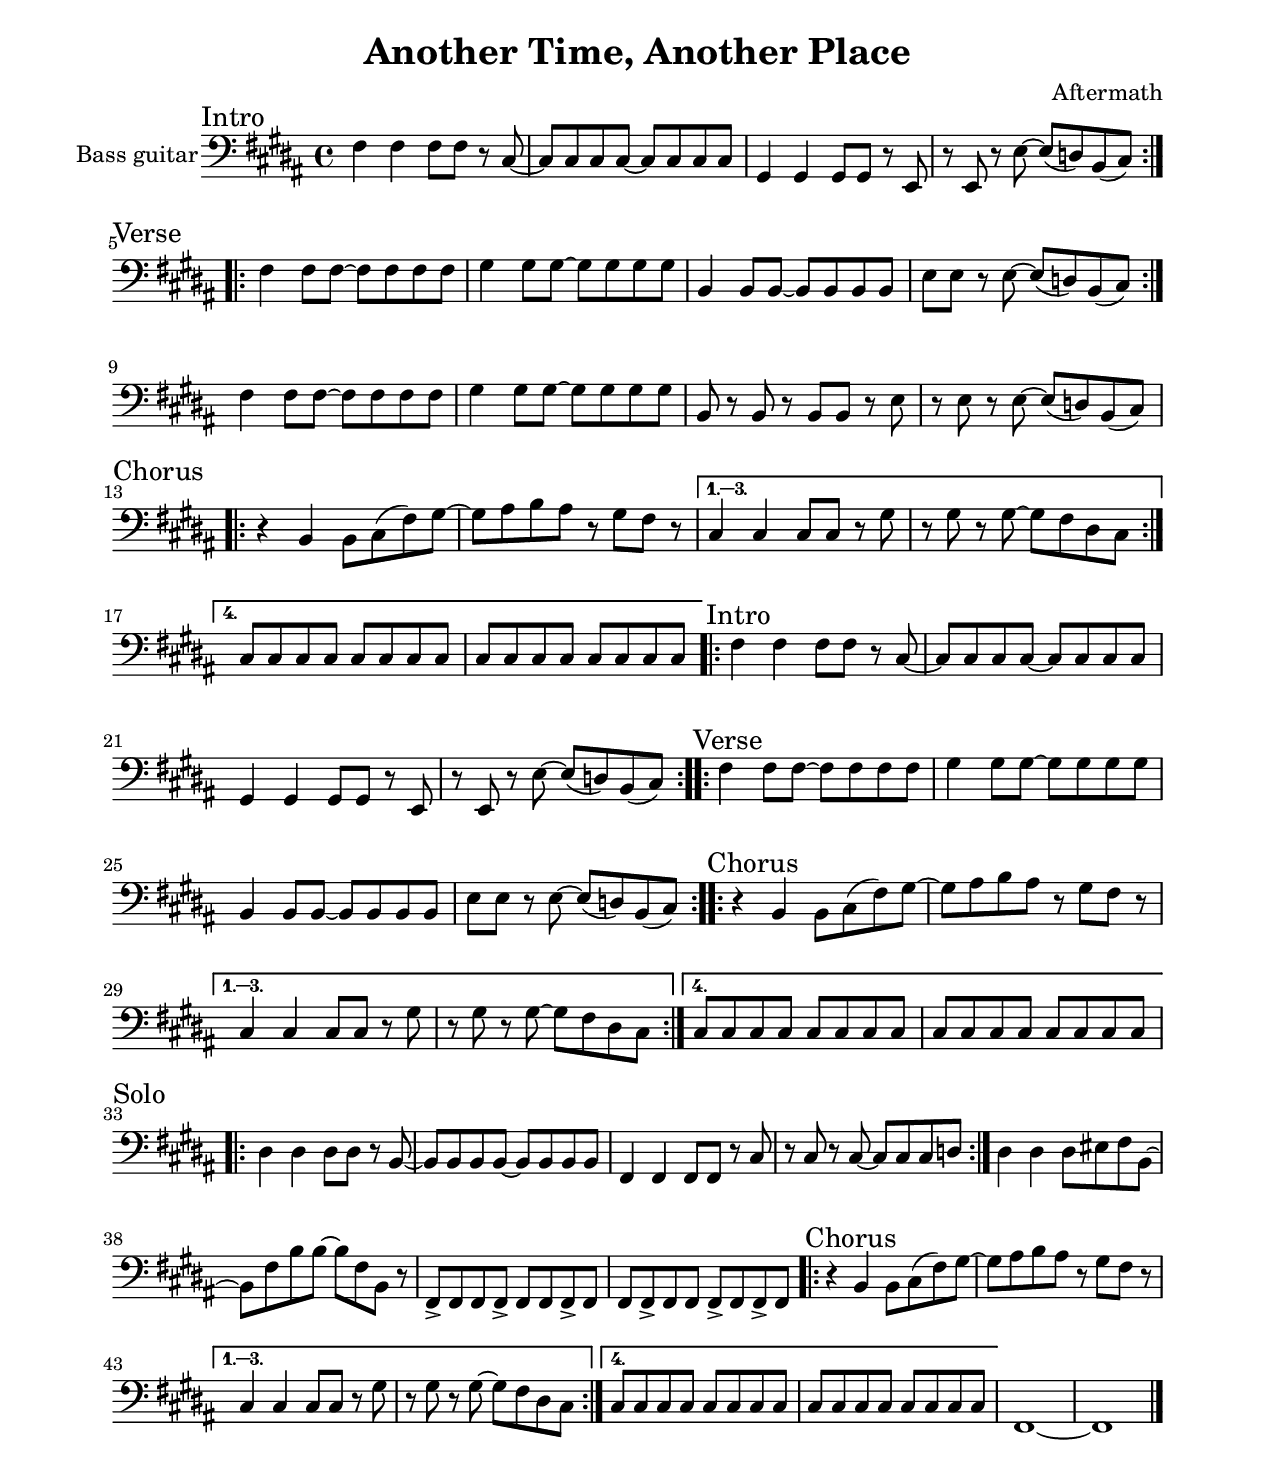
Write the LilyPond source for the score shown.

\version "2.24.0"

\include "settings.ily"

\header {
  title = "Another Time, Another Place"
  composer = "Aftermath"
}

music = \relative c {
  \clef "bass"
  \key b \major
  \time 4/4

  \sectionLabel "Intro"

  \repeat volta 2 {
    fs4 fs fs8 fs r cs ~ |
    cs cs cs cs ~ cs cs cs cs |
    gs4 gs gs8 gs r e |
    r e r e' ~ e ( d ) b ( cs )
  }

  \sectionLabel "Verse"

  \repeat volta 2 {
    fs4 fs8 fs ~ fs fs fs fs |
    gs4 gs8 gs ~ gs gs gs gs |
    b,4 b8 b ~ b b b b |
    e e r e ~ e ( d ) b ( cs )
  }

  fs4 fs8 fs ~ fs fs fs fs |
  gs4 gs8 gs ~ gs gs gs gs |
  b, r b r b b r e |
  r e r e ~ e ( d ) b ( cs )


  \sectionLabel "Chorus"

  \repeat volta 4 {
    r4 b b8 cs ( fs ) gs ~ |
    gs as b as r gs fs r |

    \alternative {
      \volta 1,2,3 {
        cs4 cs cs8 cs r gs' |
        r gs r gs ~ gs fs ds cs |
      }

      \volta 4 {
        cs8 cs cs cs cs cs cs cs |
        cs cs cs cs cs cs cs cs |
      }
    }
  }

  \sectionLabel "Intro"

  \repeat volta 2 {
    fs4 fs fs8 fs r cs ~ |
    cs cs cs cs ~ cs cs cs cs |
    gs4 gs gs8 gs r e |
    r e r e' ~ e ( d ) b ( cs )
  }

  \sectionLabel "Verse"

  \repeat volta 2 {
    fs4 fs8 fs ~ fs fs fs fs |
    gs4 gs8 gs ~ gs gs gs gs |
    b,4 b8 b ~ b b b b |
    e e r e ~ e ( d ) b ( cs )
  }

  \sectionLabel "Chorus"

  \repeat volta 4 {
    r4 b b8 cs ( fs ) gs ~ |
    gs as b as r gs fs r |

    \alternative {
      \volta 1,2,3 {
        cs4 cs cs8 cs r gs' |
        r gs r gs ~ gs fs ds cs |
      }

      \volta 4 {
        cs8 cs cs cs cs cs cs cs |
        cs cs cs cs cs cs cs cs |
      }
    }
  }

  \sectionLabel "Solo"

  \repeat volta 4 {
    ds4 ds ds8 ds r b ~ |
    b b b b ~ b b b b |
    fs4 fs fs8 fs r cs' |
    r cs r cs ~ cs cs cs d |
  }

  ds4 ds ds8 es fs b, ~ |
  b fs' b b ~ b fs b, r |

  fs8 -> fs fs fs -> fs fs fs -> fs |
  fs fs -> fs fs fs -> fs fs -> fs |

  \sectionLabel "Chorus"

  \repeat volta 4 {
    r4 b b8 cs ( fs ) gs ~ |
    gs as b as r gs fs r |

    \alternative {
      \volta 1,2,3 {
        cs4 cs cs8 cs r gs' |
        r gs r gs ~ gs fs ds cs |
      }

      \volta 4 {
        cs8 cs cs cs cs cs cs cs |
        cs cs cs cs cs cs cs cs |
      }
    }
  }

  fs,1 ~ |
  fs

  \bar "|."
}

\score {
  \new Staff \with {
    instrumentName = "Bass guitar"
  } {
    \music
  }
}
